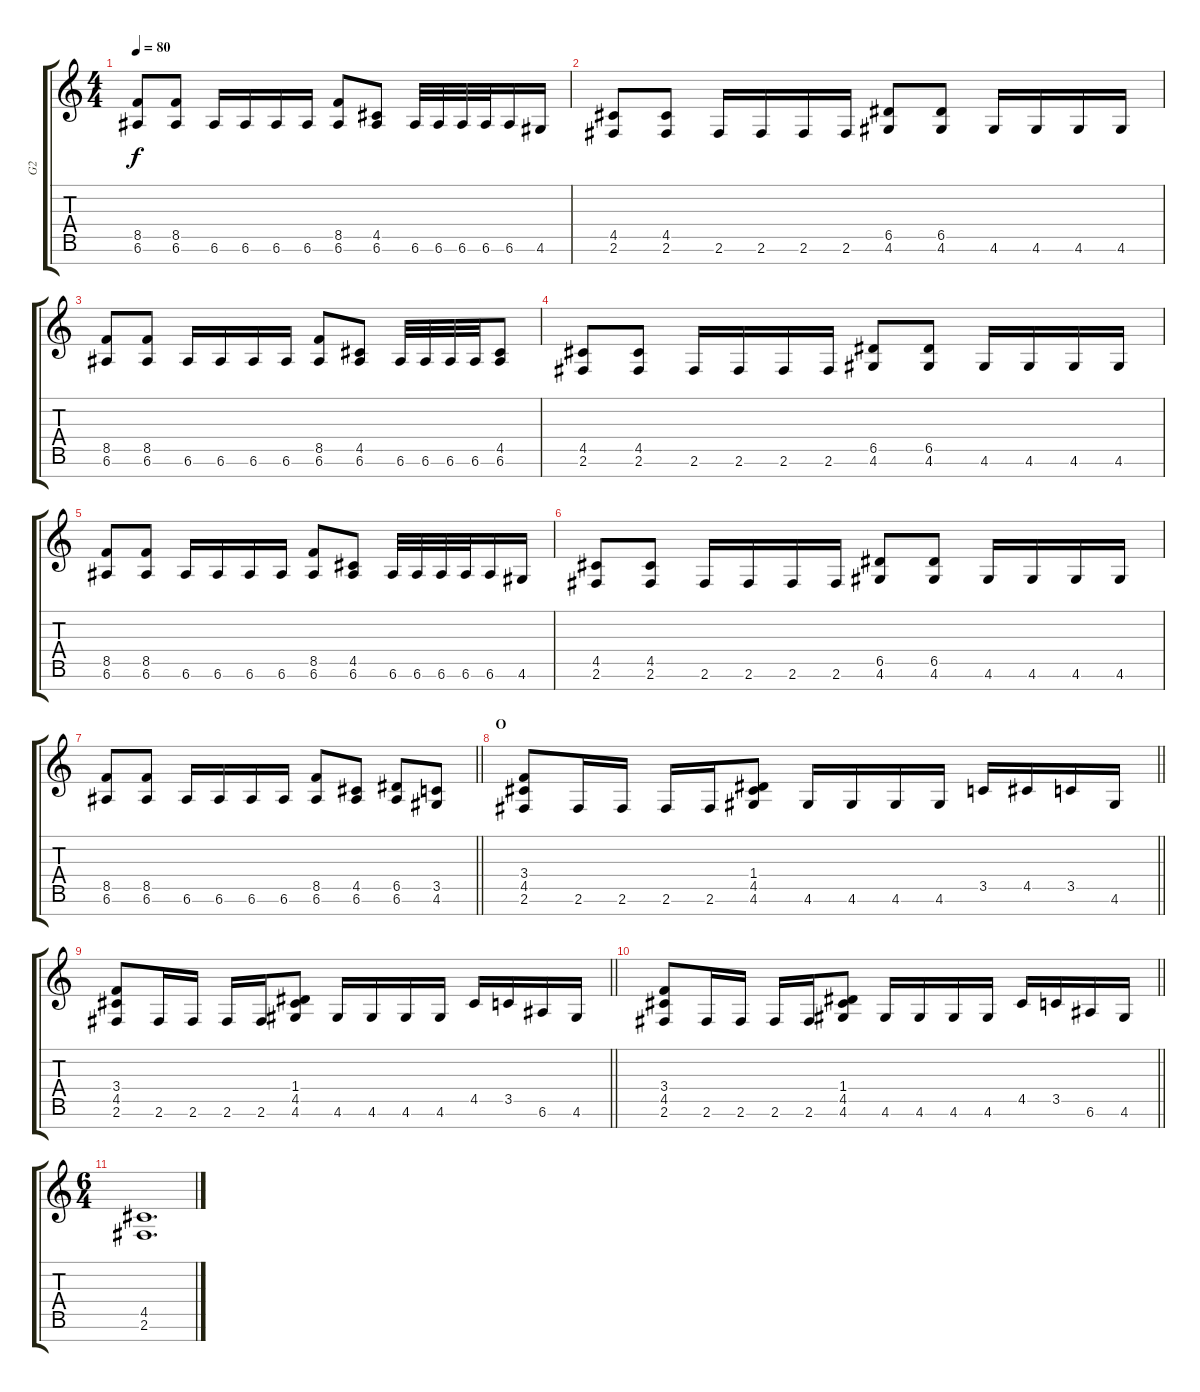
\track ("G2" "G2") {instrument distortionguitar}
\staff {score tabs}
\tuning (E4 B3 G3 D3 A2 E2 B1) {hide}
\ts (4 4)
\tempo 80
\clef g2
\ks c
(8.5 6.6).8{dy f} (8.5 6.6).8 6.6.16 6.6.16 6.6.16 6.6.16 (8.5 6.6).8 (4.5 6.6).8 6.6.32 6.6.32 6.6.32 6.6.32 6.6.16 4.6.16 |
(4.5 2.6).8 (4.5 2.6).8 2.6.16 2.6.16 2.6.16 2.6.16 (6.5 4.6).8 (6.5 4.6).8 4.6.16 4.6.16 4.6.16 4.6.16 |
(8.5 6.6).8 (8.5 6.6).8 6.6.16 6.6.16 6.6.16 6.6.16 (8.5 6.6).8 (4.5 6.6).8 6.6.32 6.6.32 6.6.32 6.6.32 (4.5 6.6).8 |
(4.5 2.6).8 (4.5 2.6).8 2.6.16 2.6.16 2.6.16 2.6.16 (6.5 4.6).8 (6.5 4.6).8 4.6.16 4.6.16 4.6.16 4.6.16 |
(8.5 6.6).8 (8.5 6.6).8 6.6.16 6.6.16 6.6.16 6.6.16 (8.5 6.6).8 (4.5 6.6).8 6.6.32 6.6.32 6.6.32 6.6.32 6.6.16 4.6.16 |
(4.5 2.6).8 (4.5 2.6).8 2.6.16 2.6.16 2.6.16 2.6.16 (6.5 4.6).8 (6.5 4.6).8 4.6.16 4.6.16 4.6.16 4.6.16 |
\barLineRight lightlight
(8.5 6.6).8 (8.5 6.6).8 6.6.16 6.6.16 6.6.16 6.6.16 (8.5 6.6).8 (4.5 6.6).8 (6.5 6.6).8 (3.5 4.6).8 |
\section ("" "O")
\barLineRight lightlight
(3.4 4.5 2.6).8 2.6.16 2.6.16 2.6.16 2.6.16 (1.4 4.5 4.6).8 4.6.16 4.6.16 4.6.16 4.6.16 3.5.16 4.5.16 3.5.16 4.6.16 |
\barLineRight lightlight
(3.4 4.5 2.6).8 2.6.16 2.6.16 2.6.16 2.6.16 (1.4 4.5 4.6).8 4.6.16 4.6.16 4.6.16 4.6.16 4.5.16 3.5.16 6.6.16 4.6.16 |
\barLineRight lightlight
(3.4 4.5 2.6).8 2.6.16 2.6.16 2.6.16 2.6.16 (1.4 4.5 4.6).8 4.6.16 4.6.16 4.6.16 4.6.16 4.5.16 3.5.16 6.6.16 4.6.16 |
\ts (6 4)
(4.5 2.6).1{d}
